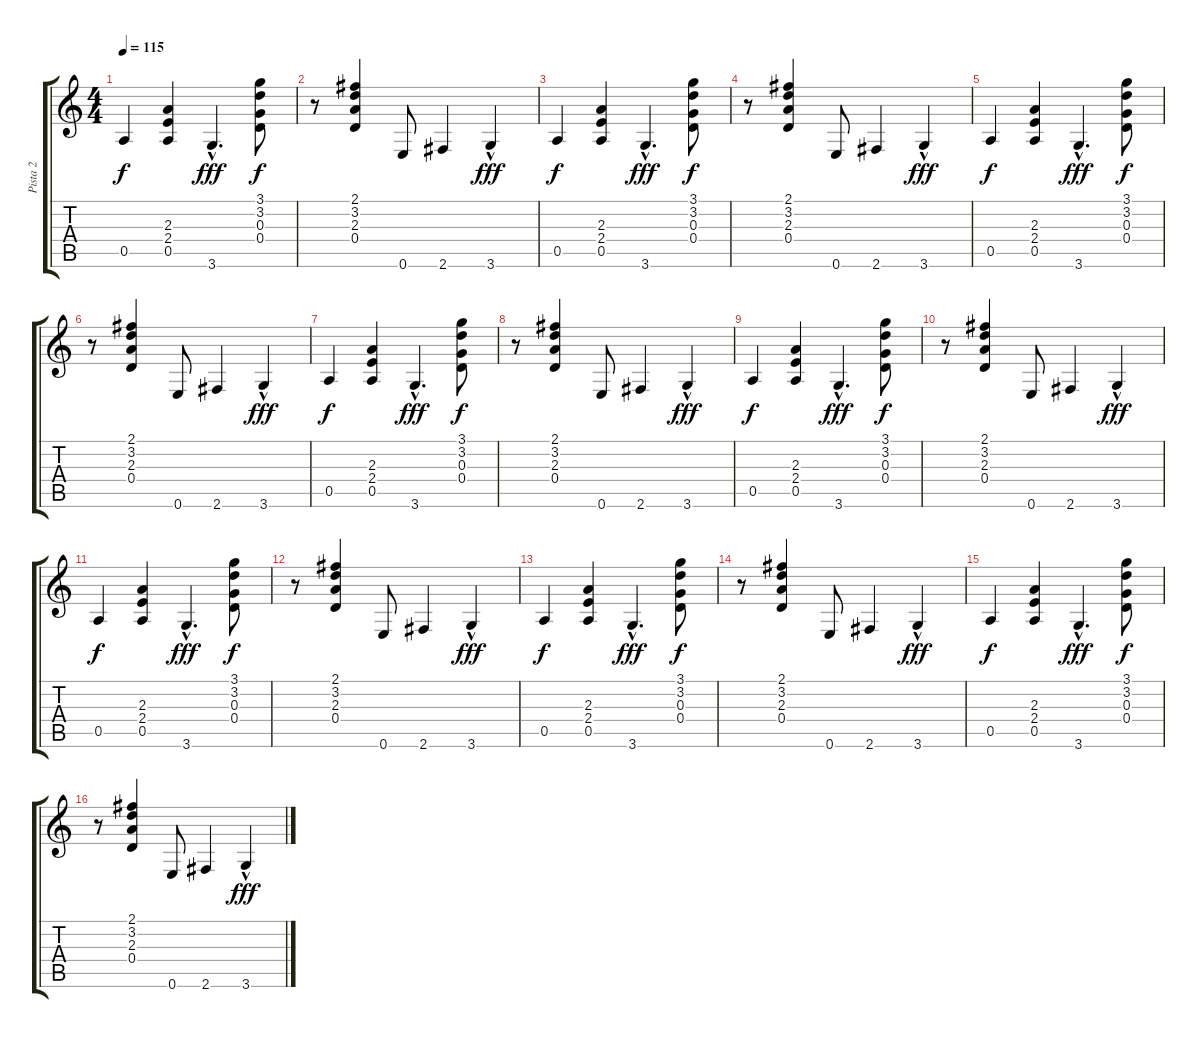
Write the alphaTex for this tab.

\track ("Pista 2" "Pista 2") {instrument acousticguitarsteel}
\staff {score tabs}
\tuning (E4 B3 G3 D3 A2 E2) {hide}
\ts (4 4)
\tempo 115
\clef g2
\ks c
0.5.4{dy f} (2.3 2.4 0.5).4 3.6{hac}.4{d dy fff} (3.1 3.2 0.3 0.4).8{dy f} |
r.8 (2.1 3.2 2.3 0.4).4 0.6.8 2.6.4 3.6{hac}.4{dy fff} |
0.5.4{dy f} (2.3 2.4 0.5).4 3.6{hac}.4{d dy fff} (3.1 3.2 0.3 0.4).8{dy f} |
r.8 (2.1 3.2 2.3 0.4).4 0.6.8 2.6.4 3.6{hac}.4{dy fff} |
0.5.4{dy f} (2.3 2.4 0.5).4 3.6{hac}.4{d dy fff} (3.1 3.2 0.3 0.4).8{dy f} |
r.8 (2.1 3.2 2.3 0.4).4 0.6.8 2.6.4 3.6{hac}.4{dy fff} |
0.5.4{dy f} (2.3 2.4 0.5).4 3.6{hac}.4{d dy fff} (3.1 3.2 0.3 0.4).8{dy f} |
r.8 (2.1 3.2 2.3 0.4).4 0.6.8 2.6.4 3.6{hac}.4{dy fff} |
0.5.4{dy f} (2.3 2.4 0.5).4 3.6{hac}.4{d dy fff} (3.1 3.2 0.3 0.4).8{dy f} |
r.8 (2.1 3.2 2.3 0.4).4 0.6.8 2.6.4 3.6{hac}.4{dy fff} |
0.5.4{dy f} (2.3 2.4 0.5).4 3.6{hac}.4{d dy fff} (3.1 3.2 0.3 0.4).8{dy f} |
r.8 (2.1 3.2 2.3 0.4).4 0.6.8 2.6.4 3.6{hac}.4{dy fff} |
0.5.4{dy f} (2.3 2.4 0.5).4 3.6{hac}.4{d dy fff} (3.1 3.2 0.3 0.4).8{dy f} |
r.8 (2.1 3.2 2.3 0.4).4 0.6.8 2.6.4 3.6{hac}.4{dy fff} |
0.5.4{dy f} (2.3 2.4 0.5).4 3.6{hac}.4{d dy fff} (3.1 3.2 0.3 0.4).8{dy f} |
r.8 (2.1 3.2 2.3 0.4).4 0.6.8 2.6.4 3.6{hac}.4{dy fff}
